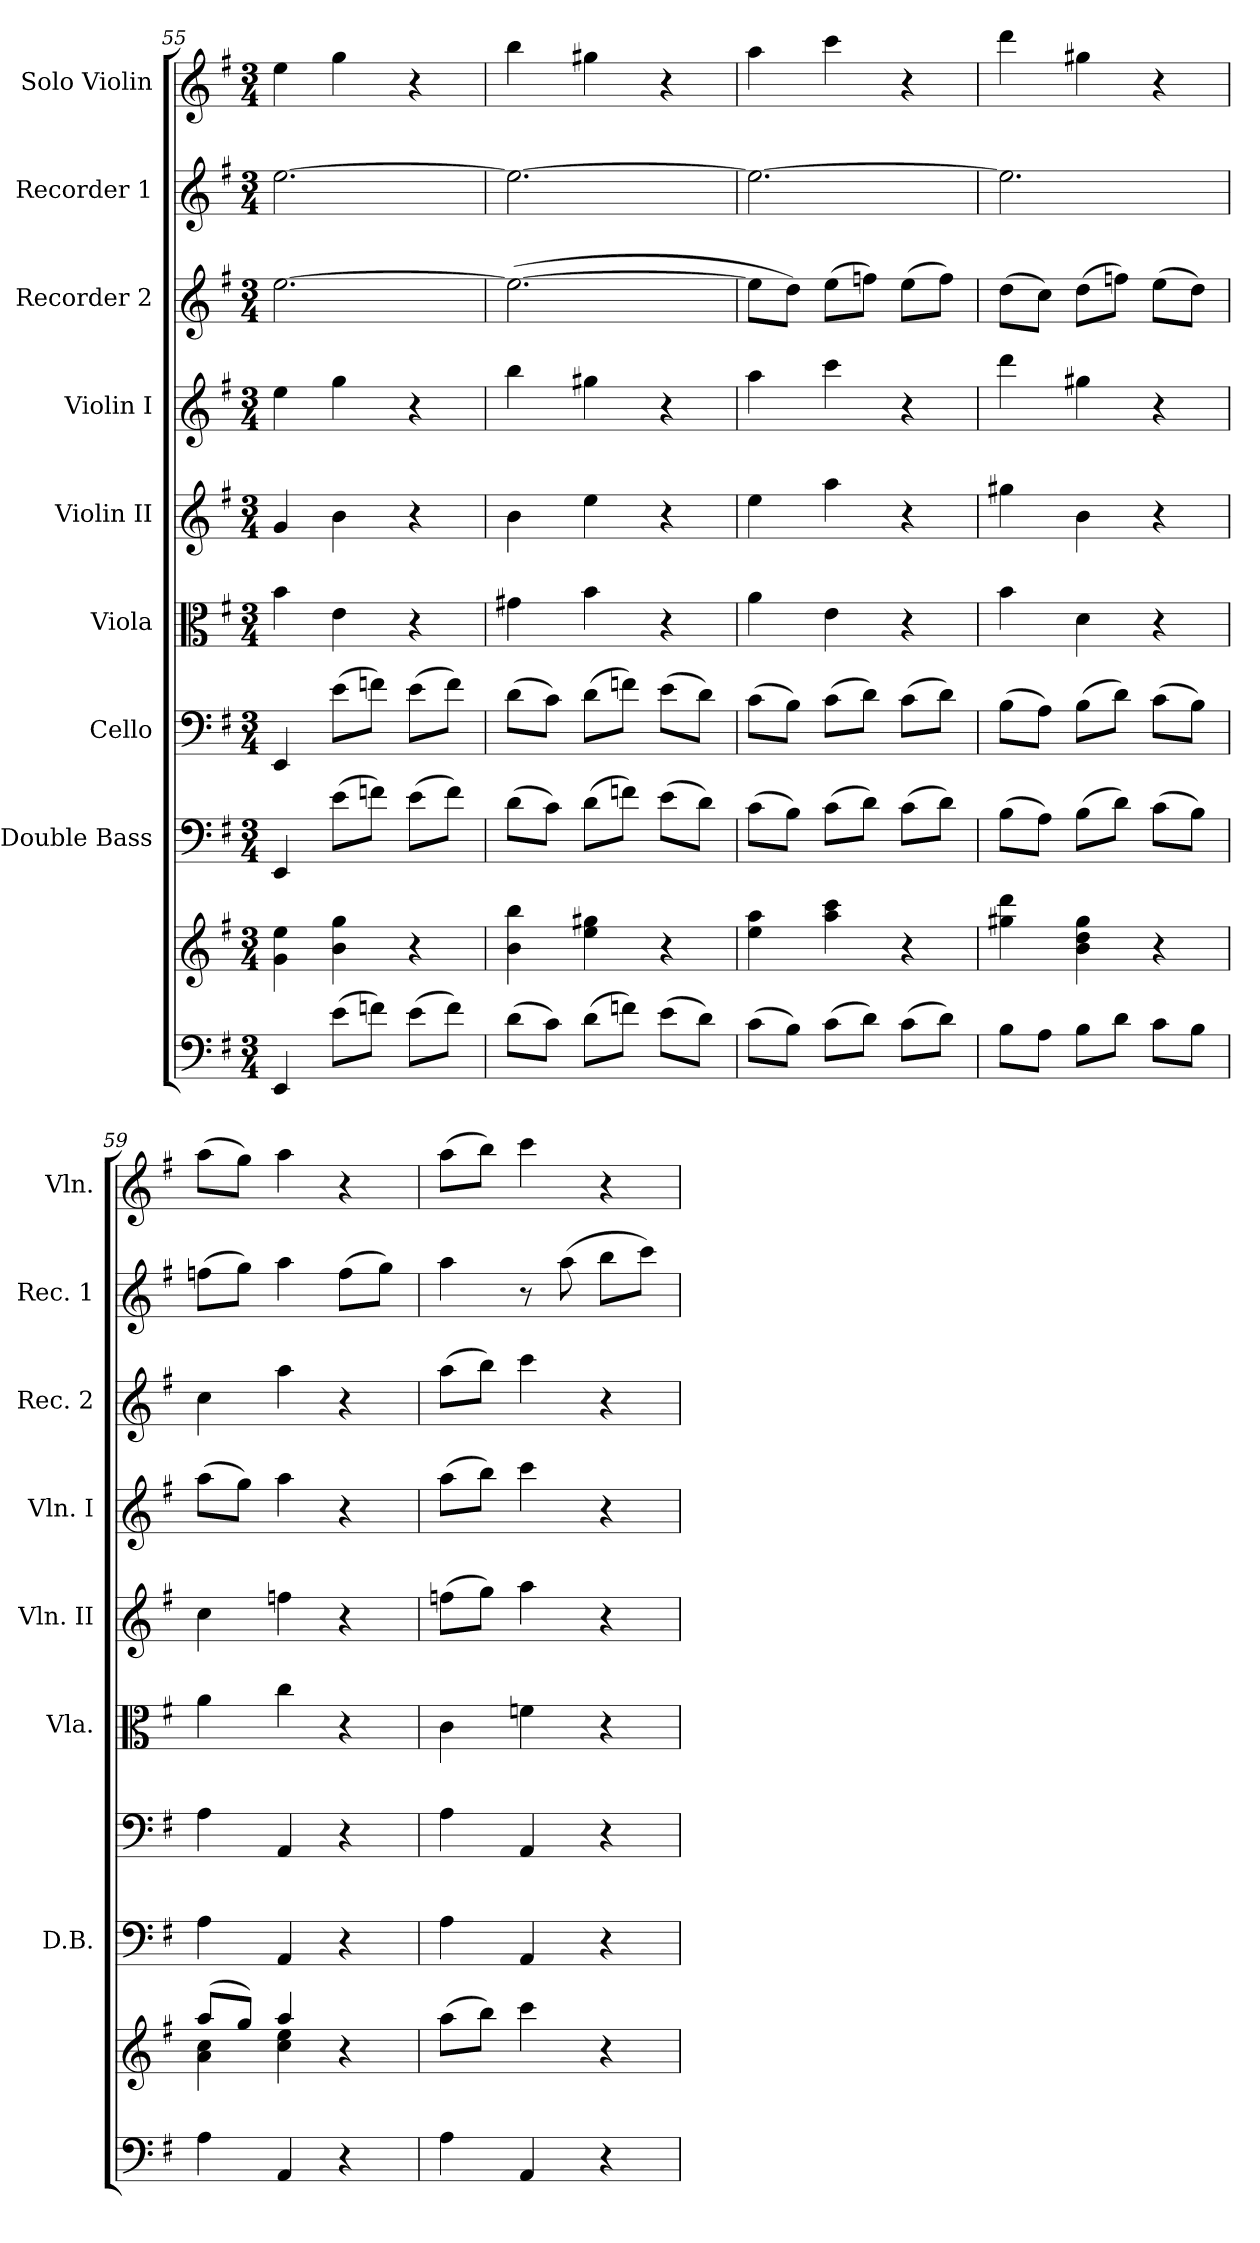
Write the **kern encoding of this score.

**kern	**kern	**kern	**kern	**kern	**kern	**kern	**kern	**kern	**kern
*part9	*part9	*part8	*part7	*part6	*part5	*part4	*part3	*part2	*part1
*staff10	*staff9	*staff8	*staff7	*staff6	*staff5	*staff4	*staff3	*staff2	*staff1
*	*	*I"Double Bass	*I"Cello	*I"Viola	*I"Violin II	*I"Violin I	*I"Recorder 2	*I"Recorder 1	*I"Solo Violin
*	*	*I'D.B.	*	*I'Vla.	*I'Vln. II	*I'Vln. I	*I'Rec. 2	*I'Rec. 1	*I'Vln.
*clefF4	*clefG2	*clefF4	*clefF4	*clefC3	*clefG2	*clefG2	*clefG2	*clefG2	*clefG2
*	*	*ITrd7c12	*	*	*	*	*	*	*
*k[f#]	*k[f#]	*k[f#]	*k[f#]	*k[f#]	*k[f#]	*k[f#]	*k[f#]	*k[f#]	*k[f#]
*G:	*G:	*G:	*G:	*G:	*G:	*G:	*G:	*G:	*G:
*M3/4	*M3/4	*M3/4	*M3/4	*M3/4	*M3/4	*M3/4	*M3/4	*M3/4	*M3/4
=55	=55	=55	=55	=55	=55	=55	=55	=55	=55
4EE/	4g\ 4ee\	4EEE/	4EE/	4b\	4g/	4ee\	[2.ee\	[2.ee\	4ee\
(>8e\L	4b\ 4gg\	(>8E\L	(>8e\L	4e\	4b\	4gg\	.	.	4gg\
8fn\J)	.	8Fn\J)	8fn\J)	.	.	.	.	.	.
(>8e\L	4r	(>8E\L	(>8e\L	4r	4r	4r	.	.	4r
8f\J)	.	8F\J)	8f\J)	.	.	.	.	.	.
=56	=56	=56	=56	=56	=56	=56	=56	=56	=56
(>8d\L	4b\ 4bb\	(>8D\L	(>8d\L	4g#X\	4b\	4bb\	(>2.ee\_	2.ee\_	4bb\
8c\J)	.	8C\J)	8c\J)	.	.	.	.	.	.
(>8d\L	4ee\ 4gg#X\	(>8D\L	(>8d\L	4b\	4ee\	4gg#X\	.	.	4gg#X\
8fn\J)	.	8Fn\J)	8fn\J)	.	.	.	.	.	.
(>8e\L	4r	(>8E\L	(>8e\L	4r	4r	4r	.	.	4r
8d\J)	.	8D\J)	8d\J)	.	.	.	.	.	.
=57	=57	=57	=57	=57	=57	=57	=57	=57	=57
(>8c\L	4ee\ 4aa\	(>8C\L	(>8c\L	4a\	4ee\	4aa\	8ee\L]	2.ee\_	4aa\
8B\J)	.	8BB\J)	8B\J)	.	.	.	8dd\J)	.	.
(>8c\L	4aa\ 4ccc\	(>8C\L	(>8c\L	4e\	4aa\	4ccc\	(>8ee\L	.	4ccc\
8d\J)	.	8D\J)	8d\J)	.	.	.	8ffn\J)	.	.
(>8c\L	4r	(>8C\L	(>8c\L	4r	4r	4r	(>8ee\L	.	4r
8d\J)	.	8D\J)	8d\J)	.	.	.	8ff\J)	.	.
=58	=58	=58	=58	=58	=58	=58	=58	=58	=58
8B\L	4gg#X\ 4ddd\	(>8BB\L	(>8B\L	4b\	4gg#X\	4ddd\	(>8dd\L	2.ee\]	4ddd\
8A\J	.	8AA\J)	8A\J)	.	.	.	8cc\J)	.	.
8B\L	4b\ 4dd\ 4gg#\	(>8BB\L	(>8B\L	4d\	4b\	4gg#X\	(>8dd\L	.	4gg#X\
8d\J	.	8D\J)	8d\J)	.	.	.	8ffn\J)	.	.
8c\L	4r	(>8C\L	(>8c\L	4r	4r	4r	(>8ee\L	.	4r
8B\J	.	8BB\J)	8B\J)	.	.	.	8dd\J)	.	.
=59	=59	=59	=59	=59	=59	=59	=59	=59	=59
*	*^	*	*	*	*	*	*	*	*
4A\	(>8aa/L	4a\ 4cc\	4AA\	4A\	4a\	4cc\	(>8aa\L	4cc\	(>8ffn\L	(>8aa\L
.	8gg/J)	.	.	.	.	.	8gg\J)	.	8gg\J)	8gg\J)
4AA/	4aa/	4cc\ 4ee\	4AAA/	4AA/	4cc\	4ffn\	4aa\	4aa\	4aa\	4aa\
4r	4r	4ryy	4r	4r	4r	4r	4r	4r	(>8ff\L	4r
.	.	.	.	.	.	.	.	.	8gg\J)	.
*	*v	*v	*	*	*	*	*	*	*	*
!!LO:PB:g=z
=60	=60	=60	=60	=60	=60	=60	=60	=60	=60
4A\	(>8aa\L	4AA\	4A\	4c\	(>8ffn\L	(>8aa\L	(>8aa\L	4aa\	(>8aa\L
.	8bb\J)	.	.	.	8gg\J)	8bb\J)	8bb\J)	.	8bb\J)
4AA/	4ccc\	4AAA/	4AA/	4fn\	4aa\	4ccc\	4ccc\	8r	4ccc\
.	.	.	.	.	.	.	.	(>8aa\	.
4r	4r	4r	4r	4r	4r	4r	4r	8bb\L	4r
.	.	.	.	.	.	.	.	8ccc\J)	.
=	=	=	=	=	=	=	=	=	=
*-	*-	*-	*-	*-	*-	*-	*-	*-	*-
